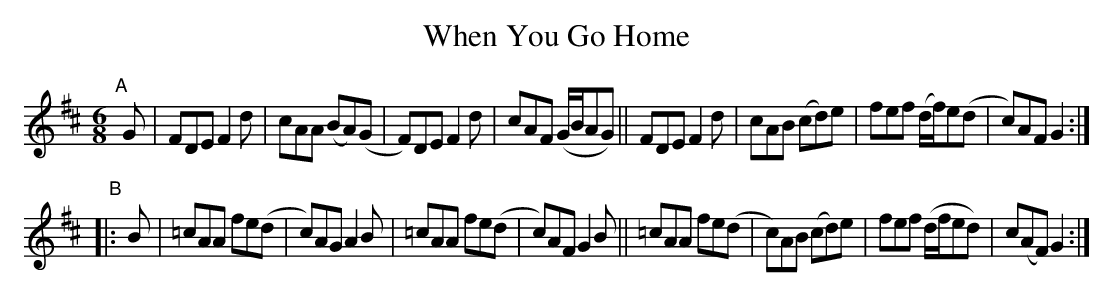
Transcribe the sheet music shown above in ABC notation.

X:1
T: When You Go Home
M: 6/8
L: 1/8
K: D	% and/or Dmix or G
"^A"[|] G \
 | FDE F2d | cAA (BA)(G | F)DE F2d | cAF (G/B/AG) \
|| FDE F2d | cAB (cd)e | fef (d/f/)e(d | c)AF G2 :|
"^B"|: B \
 | =cAA fe(d | c)AG A2B | =cAA fe(d | c)AF G2B \
|| =cAA fe(d | c)AB (cd)e | fef (d/f/ed) | c(AF) G2 :|
